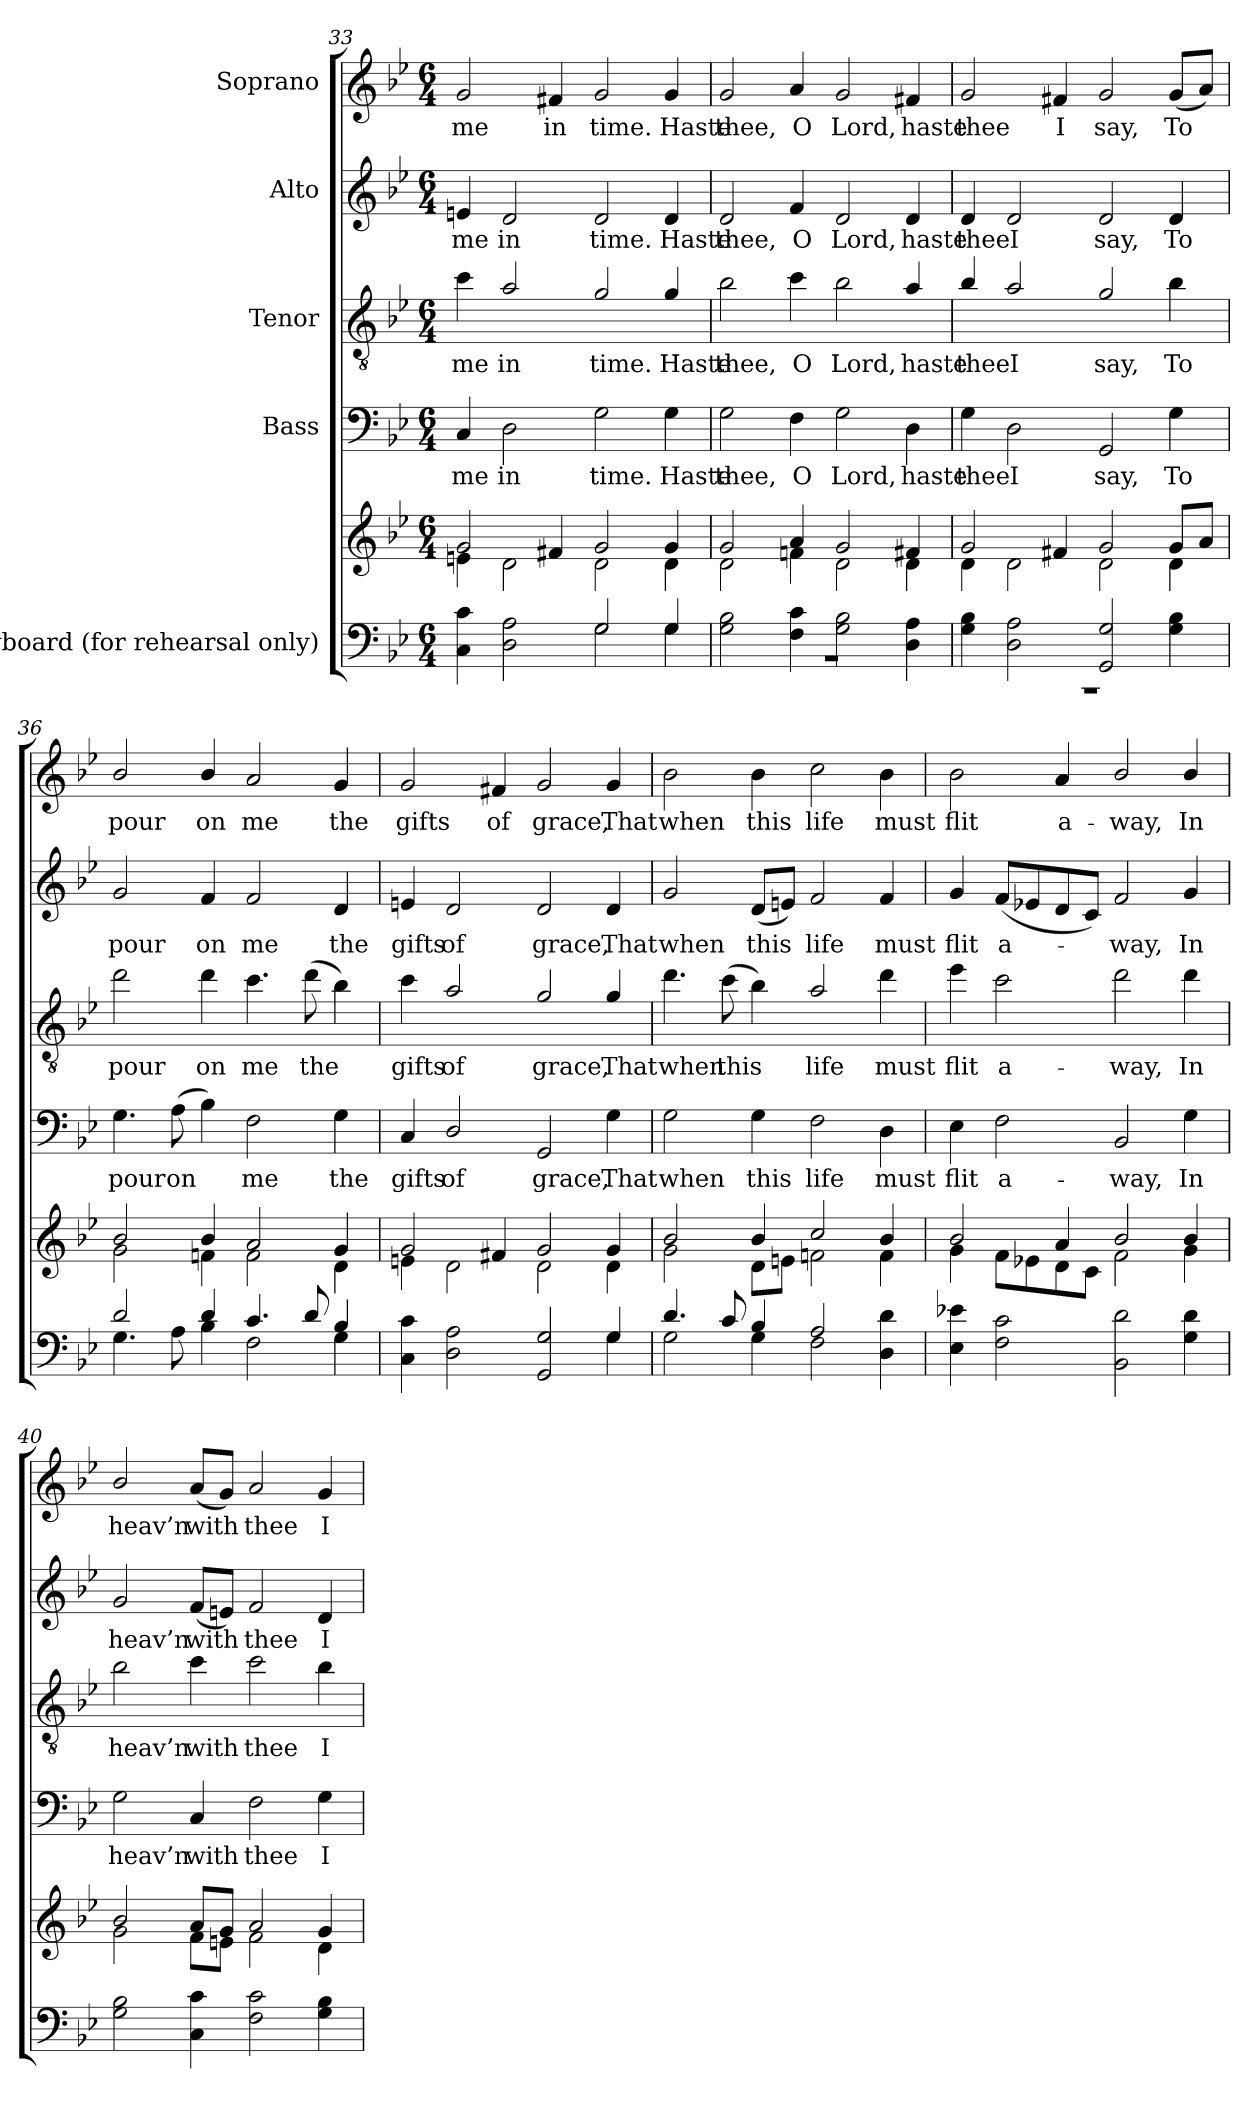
**kern	**kern	**kern	**text	**kern	**text	**kern	**text	**kern	**text
*part5	*part5	*part4	*part4	*part3	*part3	*part2	*part2	*part1	*part1
*staff6	*staff5	*staff4	*staff4	*staff3	*staff3	*staff2	*staff2	*staff1	*staff1
*I"Keyboard (for rehearsal only)	*	*I"Bass	*	*I"Tenor	*	*I"Alto	*	*I"Soprano	*
*clefF4	*clefG2	*clefF4	*	*clefGv2	*	*clefG2	*	*clefG2	*
*	*	*	*	*ITrd7c12	*	*	*	*	*
*k[b-e-]	*k[b-e-]	*k[b-e-]	*	*k[b-e-]	*	*k[b-e-]	*	*k[b-e-]	*
*B-:	*B-:	*B-:	*	*B-:	*	*B-:	*	*B-:	*
*M6/4	*M6/4	*M6/4	*	*M6/4	*	*M6/4	*	*M6/4	*
=33	=33	=33	=33	=33	=33	=33	=33	=33	=33
*^	*^	*	*	*	*	*	*	*	*
!	!	!	!	!	!LO:LY:b	!	!LO:LY:b	!	!LO:LY:b	!	!LO:LY:b
4c\ 4C\	2.ryy	2g/	4en\	4C/	me	4c\	me	4en/	me	2g/	me
!	!	!	!	!	!LO:LY:b	!	!LO:LY:b	!	!LO:LY:b	!	!
2A\ 2D\	.	.	2d\	2D\	in	2A/	in	2d/	in	.	.
!	!	!	!	!	!	!	!	!	!	!	!LO:LY:b
.	.	4f#X/	.	.	.	.	.	.	.	4f#X/	in
!	!	!	!	!	!LO:LY:b	!	!LO:LY:b	!	!LO:LY:b	!	!LO:LY:b
2G/	2G\	2g/	2d\	2G\	time.	2G/	time.	2d/	time.	2g/	time.
!	!	!	!	!	!LO:LY:b	!	!LO:LY:b	!	!LO:LY:b	!	!LO:LY:b
4G/	4G\	4g/	4d\	4G\	Haste	4G/	Haste	4d/	Haste	4g/	Haste
=34	=34	=34	=34	=34	=34	=34	=34	=34	=34	=34	=34
!	!LO:N:vis=1	!	!	!	!LO:LY:b	!	!LO:LY:b	!	!LO:LY:b	!	!LO:LY:b
2B-\ 2G\	1.r	2g/	2d\	2G\	thee,	2B-\	thee,	2d/	thee,	2g/	thee,
!	!	!	!	!	!LO:LY:b	!	!LO:LY:b	!	!LO:LY:b	!	!LO:LY:b
4c\ 4F\	.	4a/	4fn\	4F\	O	4c\	O	4f/	O	4a/	O
!	!	!	!	!	!LO:LY:b	!	!LO:LY:b	!	!LO:LY:b	!	!LO:LY:b
2B-\ 2G\	.	2g/	2d\	2G\	Lord,	2B-\	Lord,	2d/	Lord,	2g/	Lord,
!	!	!	!	!	!LO:LY:b	!	!LO:LY:b	!	!LO:LY:b	!	!LO:LY:b
4A\ 4D\	.	4f#X/	4d\	4D\	haste	4A/	haste	4d/	haste	4f#X/	haste
=35	=35	=35	=35	=35	=35	=35	=35	=35	=35	=35	=35
!	!LO:N:vis=1	!	!	!	!LO:LY:b	!	!LO:LY:b	!	!LO:LY:b	!	!LO:LY:b
4B-\ 4G\	1.r	2g/	4d\	4G\	thee	4B-/	thee	4d/	thee	2g/	thee
!	!	!	!	!	!LO:LY:b	!	!LO:LY:b	!	!LO:LY:b	!	!
2A\ 2D\	.	.	2d\	2D\	I	2A/	I	2d/	I	.	.
!	!	!	!	!	!	!	!	!	!	!	!LO:LY:b
.	.	4f#X/	.	.	.	.	.	.	.	4f#X/	I
!	!	!	!	!	!LO:LY:b	!	!LO:LY:b	!	!LO:LY:b	!	!LO:LY:b
2G/ 2GG/	.	2g/	2d\	2GG/	say,	2G/	say,	2d/	say,	2g/	say,
!	!	!	!	!	!LO:LY:b	!	!LO:LY:b	!	!LO:LY:b	!	!LO:LY:b
4B-\ 4G\	.	8g/L	4d\	4G\	To	4B-\	To	4d/	To	(8g/L	To
.	.	8a/J	.	.	.	.	.	.	.	8a/J)	.
=36	=36	=36	=36	=36	=36	=36	=36	=36	=36	=36	=36
!	!	!	!	!	!LO:LY:b	!	!LO:LY:b	!	!LO:LY:b	!	!LO:LY:b
2d/	4.G\	2b-/	2g\	4.G\	pour	2d\	pour	2g/	pour	2b-/	pour
!	!	!	!	!	!LO:LY:b	!	!	!	!	!	!
.	8A\	.	.	(8A\	on	.	.	.	.	.	.
!	!	!	!	!	!	!	!LO:LY:b	!	!LO:LY:b	!	!LO:LY:b
4d/	4B-\	4b-/	4fn\	4B-\)	.	4d\	on	4f/	on	4b-/	on
!	!	!	!	!	!LO:LY:b	!	!LO:LY:b	!	!LO:LY:b	!	!LO:LY:b
4.c/	2F\	2a/	2f\	2F\	me	4.c\	me	2f/	me	2a/	me
!	!	!	!	!	!	!	!LO:LY:b	!	!	!	!
8d/	.	.	.	.	.	(8d\	the	.	.	.	.
!	!	!	!	!	!LO:LY:b	!	!	!	!LO:LY:b	!	!LO:LY:b
4B-/	4G\	4g/	4d\	4G\	the	4B-\)	.	4d/	the	4g/	the
=37	=37	=37	=37	=37	=37	=37	=37	=37	=37	=37	=37
!	!	!	!	!	!LO:LY:b	!	!LO:LY:b	!	!LO:LY:b	!	!LO:LY:b
4c\ 4C\	4ryy	2g/	4en\	4C/	gifts	4c\	gifts	4en/	gifts	2g/	gifts
!	!	!	!	!	!LO:LY:b	!	!LO:LY:b	!	!LO:LY:b	!	!
*v	*v	*	*	*	*	*	*	*	*	*	*
2A\ 2D\	.	2d\	2D/	of	2A/	of	2d/	of	.	.
!	!	!	!	!	!	!	!	!	!	!LO:LY:b
.	4f#X/	.	.	.	.	.	.	.	4f#X/	of
!	!	!	!	!LO:LY:b	!	!LO:LY:b	!	!LO:LY:b	!	!LO:LY:b
2G/ 2GG/	2g/	2d\	2GG/	grace,	2G/	grace,	2d/	grace,	2g/	grace,
*^	*	*	*	*	*	*	*	*	*	*
!	!	!	!	!	!LO:LY:b	!	!LO:LY:b	!	!LO:LY:b	!	!LO:LY:b
4G/	4G\	4g/	4d\	4G\	That	4G/	That	4d/	That	4g/	That
=38	=38	=38	=38	=38	=38	=38	=38	=38	=38	=38	=38
!	!	!	!	!	!LO:LY:b	!	!LO:LY:b	!	!LO:LY:b	!	!LO:LY:b
4.d/	2G\	2b-/	2g\	2G\	when	4.d\	when	2g/	when	2b-\	when
!	!	!	!	!	!	!	!LO:LY:b	!	!	!	!
8c/	.	.	.	.	.	(8c\	this	.	.	.	.
!	!	!	!	!	!LO:LY:b	!	!	!	!LO:LY:b	!	!LO:LY:b
4B-/	4G\	4b-/	8d\L	4G\	this	4B-\)	.	(8d/L	this	4b-\	this
.	.	.	8en\J	.	.	.	.	8en/J)	.	.	.
!	!	!	!	!	!LO:LY:b	!	!LO:LY:b	!	!LO:LY:b	!	!LO:LY:b
2A/	2F\	2cc/	2fn\	2F\	life	2A/	life	2f/	life	2cc\	life
!	!	!	!	!	!LO:LY:b	!	!LO:LY:b	!	!LO:LY:b	!	!LO:LY:b
4d\ 4D\	4ryy	4b-/	4f\	4D\	must	4d\	must	4f/	must	4b-\	must
=39	=39	=39	=39	=39	=39	=39	=39	=39	=39	=39	=39
!	!	!	!	!	!LO:LY:b	!	!LO:LY:b	!	!LO:LY:b	!	!LO:LY:b
*v	*v	*	*	*	*	*	*	*	*	*	*
4e-X\ 4E-\	2b-/	4g\	4E-\	flit	4e-\	flit	4g/	flit	2b-\	flit
!	!	!	!	!LO:LY:b	!	!LO:LY:b	!	!LO:LY:b	!	!
2c\ 2F\	.	8f\L	2F\	a-	2c\	a-	(8f/L	a-	.	.
.	.	8e-X\	.	.	.	.	8e-X/	.	.	.
!	!	!	!	!	!	!	!	!	!	!LO:LY:b
.	4a/	8d\	.	.	.	.	8d/	.	4a/	a-
.	.	8c\J	.	.	.	.	8c/J)	.	.	.
!	!	!	!	!LO:LY:b	!	!LO:LY:b	!	!LO:LY:b	!	!LO:LY:b
2d\ 2BB-\	2b-/	2f\	2BB-/	way,	2d\	way,	2f/	way,	2b-/	way,
!	!	!	!	!LO:LY:b	!	!LO:LY:b	!	!LO:LY:b	!	!LO:LY:b
4d\ 4G\	4b-/	4g\	4G\	In	4d\	In	4g/	In	4b-/	In
=40	=40	=40	=40	=40	=40	=40	=40	=40	=40	=40
!	!	!	!	!LO:LY:b	!	!LO:LY:b	!	!LO:LY:b	!	!LO:LY:b
2B-\ 2G\	2b-/	2g\	2G\	heav’n	2B-\	heav’n	2g/	heav’n	2b-/	heav’n
!	!	!	!	!LO:LY:b	!	!LO:LY:b	!	!LO:LY:b	!	!LO:LY:b
4c\ 4C\	8a/L	8f\L	4C/	with	4c\	with	(8f/L	with	(8a/L	with
.	8g/J	8en\J	.	.	.	.	8en/J)	.	8g/J)	.
!	!	!	!	!LO:LY:b	!	!LO:LY:b	!	!LO:LY:b	!	!LO:LY:b
2c\ 2F\	2a/	2f\	2F\	thee	2c\	thee	2f/	thee	2a/	thee
!	!	!	!	!LO:LY:b	!	!LO:LY:b	!	!LO:LY:b	!	!LO:LY:b
4B-\ 4G\	4g/	4d\	4G\	I	4B-\	I	4d/	I	4g/	I
*	*v	*v	*	*	*	*	*	*	*	*
=	=	=	=	=	=	=	=	=	=
*-	*-	*-	*-	*-	*-	*-	*-	*-	*-
